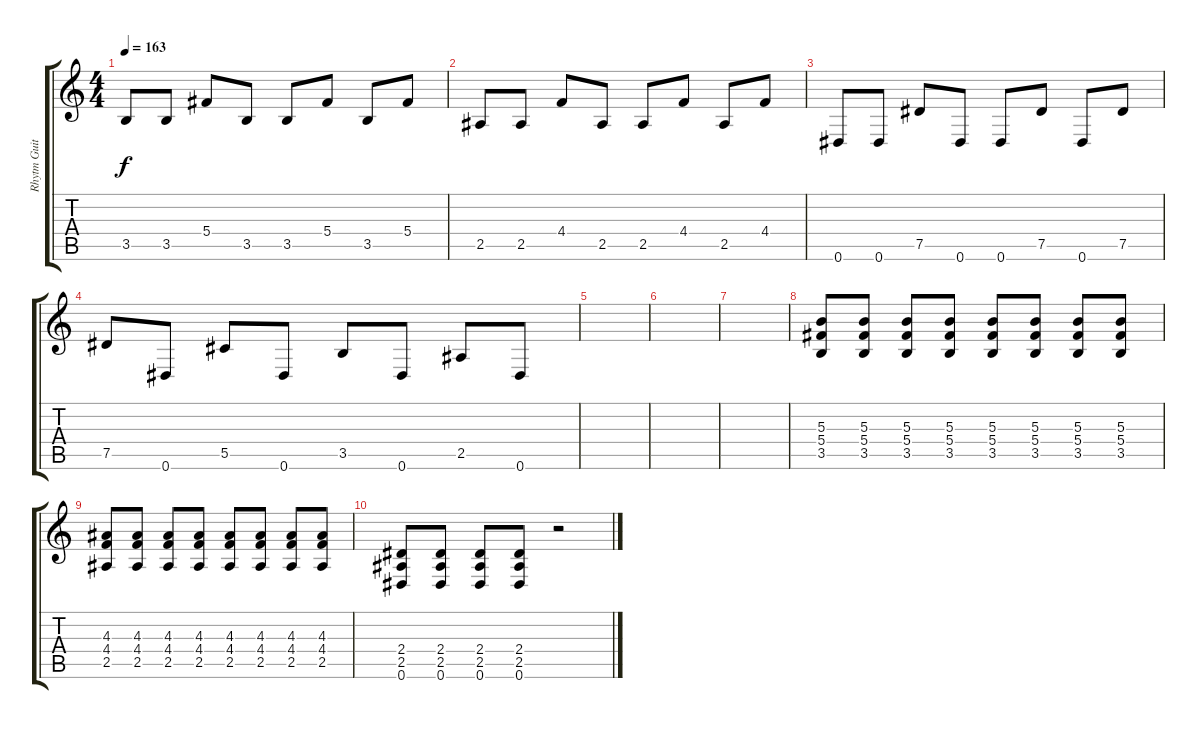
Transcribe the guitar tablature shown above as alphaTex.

\track ("Rhytm Guitar" "Rhytm Guit") {instrument distortionguitar}
\staff {score tabs}
\tuning (Eb4 Bb3 Gb3 Db3 Ab2 Eb2) {hide}
\ts (4 4)
\tempo 163
\clef g2
\ks c
3.5.8{dy f} 3.5.8 5.4.8 3.5.8 3.5.8 5.4.8 3.5.8 5.4.8 |
2.5.8 2.5.8 4.4.8 2.5.8 2.5.8 4.4.8 2.5.8 4.4.8 |
0.6.8 0.6.8 7.5.8 0.6.8 0.6.8 7.5.8 0.6.8 7.5.8 |
7.5.8 0.6.8 5.5.8 0.6.8 3.5.8 0.6.8 2.5.8 0.6.8 |
|
|
|
(5.3 5.4 3.5).8{instrument distortionguitar} (5.3 5.4 3.5).8 (5.3 5.4 3.5).8 (5.3 5.4 3.5).8 (5.3 5.4 3.5).8 (5.3 5.4 3.5).8 (5.3 5.4 3.5).8 (5.3 5.4 3.5).8 |
(4.3 4.4 2.5).8 (4.3 4.4 2.5).8 (4.3 4.4 2.5).8 (4.3 4.4 2.5).8 (4.3 4.4 2.5).8 (4.3 4.4 2.5).8 (4.3 4.4 2.5).8 (4.3 4.4 2.5).8 |
(2.4 2.5 0.6).8 (2.4 2.5 0.6).8 (2.4 2.5 0.6).8 (2.4 2.5 0.6).8 r.2
